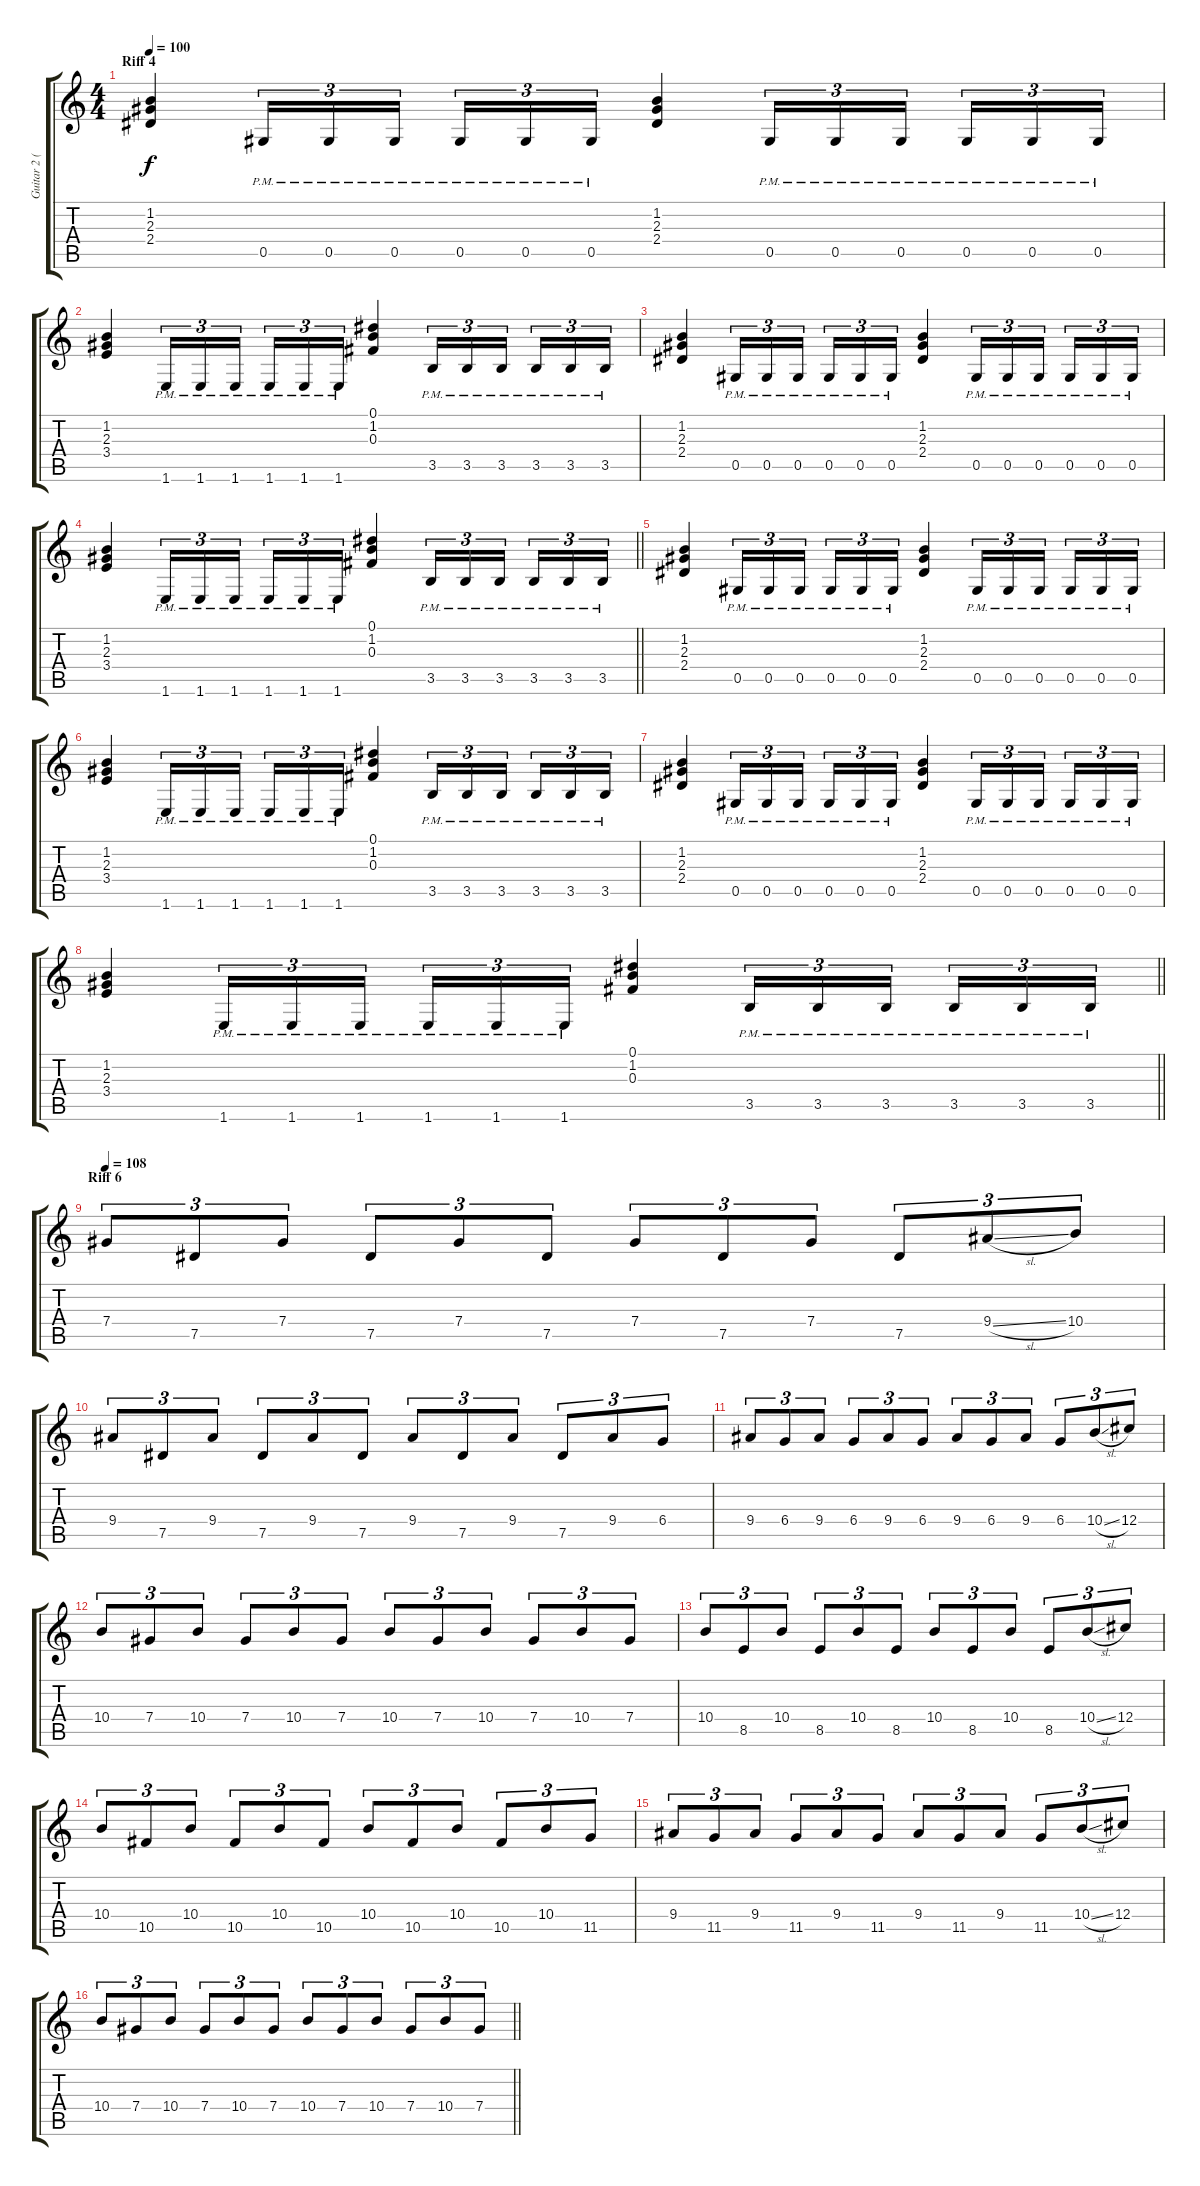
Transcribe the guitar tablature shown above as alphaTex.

\track ("Guitar 2 (Right)" "Guitar 2 (") {instrument acousticguitarsteel}
\staff {score tabs}
\tuning (Eb4 Bb3 Gb3 Db3 Ab2 Eb2) {hide}
\ts (4 4)
\section ("" "Riff 4")
\tempo 100
\clef g2
\ks c
(1.2 2.3 2.4).4{dy f} 0.5{pm}.16{tu (3 2)} 0.5{pm}.16{tu (3 2)} 0.5{pm}.16{tu (3 2) beam splitsecondary} 0.5{pm}.16{tu (3 2)} 0.5{pm}.16{tu (3 2)} 0.5{pm}.16{tu (3 2)} (1.2 2.3 2.4).4 0.5{pm}.16{tu (3 2)} 0.5{pm}.16{tu (3 2)} 0.5{pm}.16{tu (3 2) beam splitsecondary} 0.5{pm}.16{tu (3 2)} 0.5{pm}.16{tu (3 2)} 0.5{pm}.16{tu (3 2)} |
(1.2 2.3 3.4).4 1.6{pm}.16{tu (3 2)} 1.6{pm}.16{tu (3 2)} 1.6{pm}.16{tu (3 2) beam splitsecondary} 1.6{pm}.16{tu (3 2)} 1.6{pm}.16{tu (3 2)} 1.6{pm}.16{tu (3 2)} (0.1 1.2 0.3).4 3.5{pm}.16{tu (3 2)} 3.5{pm}.16{tu (3 2)} 3.5{pm}.16{tu (3 2) beam splitsecondary} 3.5{pm}.16{tu (3 2)} 3.5{pm}.16{tu (3 2)} 3.5{pm}.16{tu (3 2)} |
(1.2 2.3 2.4).4 0.5{pm}.16{tu (3 2)} 0.5{pm}.16{tu (3 2)} 0.5{pm}.16{tu (3 2) beam splitsecondary} 0.5{pm}.16{tu (3 2)} 0.5{pm}.16{tu (3 2)} 0.5{pm}.16{tu (3 2)} (1.2 2.3 2.4).4 0.5{pm}.16{tu (3 2)} 0.5{pm}.16{tu (3 2)} 0.5{pm}.16{tu (3 2) beam splitsecondary} 0.5{pm}.16{tu (3 2)} 0.5{pm}.16{tu (3 2)} 0.5{pm}.16{tu (3 2)} |
\barLineRight lightlight
(1.2 2.3 3.4).4 1.6{pm}.16{tu (3 2)} 1.6{pm}.16{tu (3 2)} 1.6{pm}.16{tu (3 2) beam splitsecondary} 1.6{pm}.16{tu (3 2)} 1.6{pm}.16{tu (3 2)} 1.6{pm}.16{tu (3 2)} (0.1 1.2 0.3).4 3.5{pm}.16{tu (3 2)} 3.5{pm}.16{tu (3 2)} 3.5{pm}.16{tu (3 2) beam splitsecondary} 3.5{pm}.16{tu (3 2)} 3.5{pm}.16{tu (3 2)} 3.5{pm}.16{tu (3 2)} |
(1.2 2.3 2.4).4 0.5{pm}.16{tu (3 2)} 0.5{pm}.16{tu (3 2)} 0.5{pm}.16{tu (3 2) beam splitsecondary} 0.5{pm}.16{tu (3 2)} 0.5{pm}.16{tu (3 2)} 0.5{pm}.16{tu (3 2)} (1.2 2.3 2.4).4 0.5{pm}.16{tu (3 2)} 0.5{pm}.16{tu (3 2)} 0.5{pm}.16{tu (3 2) beam splitsecondary} 0.5{pm}.16{tu (3 2)} 0.5{pm}.16{tu (3 2)} 0.5{pm}.16{tu (3 2)} |
(1.2 2.3 3.4).4 1.6{pm}.16{tu (3 2)} 1.6{pm}.16{tu (3 2)} 1.6{pm}.16{tu (3 2) beam splitsecondary} 1.6{pm}.16{tu (3 2)} 1.6{pm}.16{tu (3 2)} 1.6{pm}.16{tu (3 2)} (0.1 1.2 0.3).4 3.5{pm}.16{tu (3 2)} 3.5{pm}.16{tu (3 2)} 3.5{pm}.16{tu (3 2) beam splitsecondary} 3.5{pm}.16{tu (3 2)} 3.5{pm}.16{tu (3 2)} 3.5{pm}.16{tu (3 2)} |
(1.2 2.3 2.4).4 0.5{pm}.16{tu (3 2)} 0.5{pm}.16{tu (3 2)} 0.5{pm}.16{tu (3 2) beam splitsecondary} 0.5{pm}.16{tu (3 2)} 0.5{pm}.16{tu (3 2)} 0.5{pm}.16{tu (3 2)} (1.2 2.3 2.4).4 0.5{pm}.16{tu (3 2)} 0.5{pm}.16{tu (3 2)} 0.5{pm}.16{tu (3 2) beam splitsecondary} 0.5{pm}.16{tu (3 2)} 0.5{pm}.16{tu (3 2)} 0.5{pm}.16{tu (3 2)} |
\barLineRight lightlight
(1.2 2.3 3.4).4 1.6{pm}.16{tu (3 2)} 1.6{pm}.16{tu (3 2)} 1.6{pm}.16{tu (3 2) beam splitsecondary} 1.6{pm}.16{tu (3 2)} 1.6{pm}.16{tu (3 2)} 1.6{pm}.16{tu (3 2)} (0.1 1.2 0.3).4 3.5{pm}.16{tu (3 2)} 3.5{pm}.16{tu (3 2)} 3.5{pm}.16{tu (3 2) beam splitsecondary} 3.5{pm}.16{tu (3 2)} 3.5{pm}.16{tu (3 2)} 3.5{pm}.16{tu (3 2)} |
\section ("" "Riff 6")
\tempo 108
7.4.8{tu (3 2)} 7.5.8{tu (3 2)} 7.4.8{tu (3 2)} 7.5.8{tu (3 2)} 7.4.8{tu (3 2)} 7.5.8{tu (3 2)} 7.4.8{tu (3 2)} 7.5.8{tu (3 2)} 7.4.8{tu (3 2)} 7.5.8{tu (3 2)} 9.4{sl}.8{tu (3 2)} 10.4.8{tu (3 2)} |
9.4.8{tu (3 2)} 7.5.8{tu (3 2)} 9.4.8{tu (3 2)} 7.5.8{tu (3 2)} 9.4.8{tu (3 2)} 7.5.8{tu (3 2)} 9.4.8{tu (3 2)} 7.5.8{tu (3 2)} 9.4.8{tu (3 2)} 7.5.8{tu (3 2)} 9.4.8{tu (3 2)} 6.4.8{tu (3 2)} |
9.4.8{tu (3 2)} 6.4.8{tu (3 2)} 9.4.8{tu (3 2)} 6.4.8{tu (3 2)} 9.4.8{tu (3 2)} 6.4.8{tu (3 2)} 9.4.8{tu (3 2)} 6.4.8{tu (3 2)} 9.4.8{tu (3 2)} 6.4.8{tu (3 2)} 10.4{sl}.8{tu (3 2)} 12.4.8{tu (3 2)} |
10.4.8{tu (3 2)} 7.4.8{tu (3 2)} 10.4.8{tu (3 2)} 7.4.8{tu (3 2)} 10.4.8{tu (3 2)} 7.4.8{tu (3 2)} 10.4.8{tu (3 2)} 7.4.8{tu (3 2)} 10.4.8{tu (3 2)} 7.4.8{tu (3 2)} 10.4.8{tu (3 2)} 7.4.8{tu (3 2)} |
10.4.8{tu (3 2)} 8.5.8{tu (3 2)} 10.4.8{tu (3 2)} 8.5.8{tu (3 2)} 10.4.8{tu (3 2)} 8.5.8{tu (3 2)} 10.4.8{tu (3 2)} 8.5.8{tu (3 2)} 10.4.8{tu (3 2)} 8.5.8{tu (3 2)} 10.4{sl}.8{tu (3 2)} 12.4.8{tu (3 2)} |
10.4.8{tu (3 2)} 10.5.8{tu (3 2)} 10.4.8{tu (3 2)} 10.5.8{tu (3 2)} 10.4.8{tu (3 2)} 10.5.8{tu (3 2)} 10.4.8{tu (3 2)} 10.5.8{tu (3 2)} 10.4.8{tu (3 2)} 10.5.8{tu (3 2)} 10.4.8{tu (3 2)} 11.5.8{tu (3 2)} |
9.4.8{tu (3 2)} 11.5.8{tu (3 2)} 9.4.8{tu (3 2)} 11.5.8{tu (3 2)} 9.4.8{tu (3 2)} 11.5.8{tu (3 2)} 9.4.8{tu (3 2)} 11.5.8{tu (3 2)} 9.4.8{tu (3 2)} 11.5.8{tu (3 2)} 10.4{sl}.8{tu (3 2)} 12.4.8{tu (3 2)} |
\barLineRight lightlight
10.4.8{tu (3 2)} 7.4.8{tu (3 2)} 10.4.8{tu (3 2)} 7.4.8{tu (3 2)} 10.4.8{tu (3 2)} 7.4.8{tu (3 2)} 10.4.8{tu (3 2)} 7.4.8{tu (3 2)} 10.4.8{tu (3 2)} 7.4.8{tu (3 2)} 10.4.8{tu (3 2)} 7.4.8{tu (3 2)}
